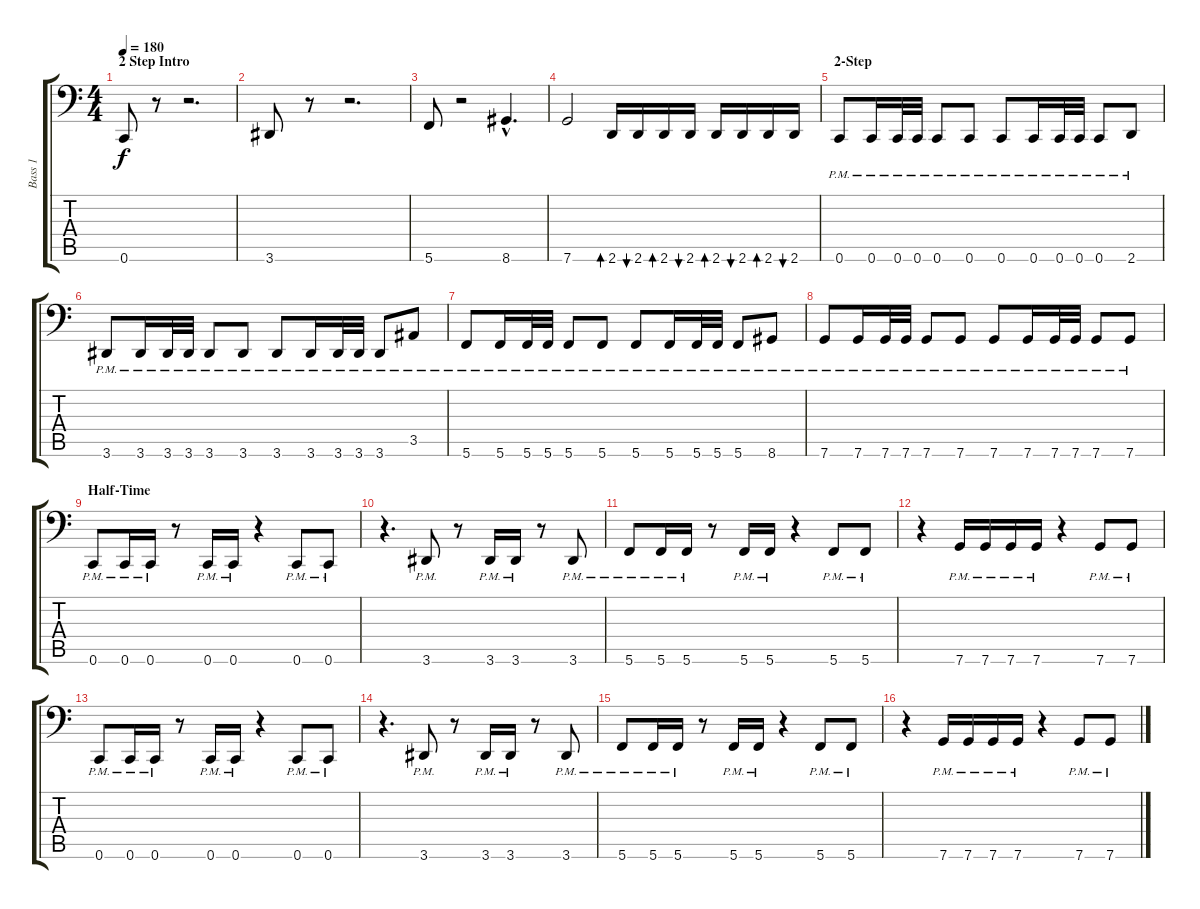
\track ("Bass 1" "Bass 1") {instrument electricbasspick}
\staff {score tabs}
\tuning (D3 A2 F2 C2 G1 C1) {hide}
\ts (4 4)
\section ("" "2 Step Intro")
\tempo 180
\tempo 150
\tempo 180
\clef f4
\ks c
0.6.8{dy f instrument electricbasspick} r.8 r.2{d} |
3.6.8 r.8 r.2{d} |
5.6.8 r.2 8.6{hac}.4{d} |
7.6.2 2.6.16{bd 60} 2.6.16{bu 60} 2.6.16{bd 60} 2.6.16{bu 60} 2.6.16{bd 60} 2.6.16{bu 60} 2.6.16{bd 60} 2.6.16{bu 60} |
\section ("" "2-Step")
0.6{pm}.8 0.6{pm}.16 0.6{pm}.32 0.6{pm}.32 0.6{pm}.8 0.6{pm}.8 0.6{pm}.8 0.6{pm}.16 0.6{pm}.32 0.6{pm}.32 0.6{pm}.8 2.6{pm}.8 |
3.6{pm}.8 3.6{pm}.16 3.6{pm}.32 3.6{pm}.32 3.6{pm}.8 3.6{pm}.8 3.6{pm}.8 3.6{pm}.16 3.6{pm}.32 3.6{pm}.32 3.6{pm}.8 3.5{pm}.8 |
5.6{pm}.8 5.6{pm}.16 5.6{pm}.32 5.6{pm}.32 5.6{pm}.8 5.6{pm}.8 5.6{pm}.8 5.6{pm}.16 5.6{pm}.32 5.6{pm}.32 5.6{pm}.8 8.6{pm}.8 |
7.6{pm}.8 7.6{pm}.16 7.6{pm}.32 7.6{pm}.32 7.6{pm}.8 7.6{pm}.8 7.6{pm}.8 7.6{pm}.16 7.6{pm}.32 7.6{pm}.32 7.6{pm}.8 7.6{pm}.8 |
\section ("" "Half-Time")
0.6{pm}.8 0.6{pm}.16 0.6{pm}.16 r.8 0.6{pm}.16 0.6{pm}.16 r.4 0.6{pm}.8 0.6{pm}.8 |
r.4{d} 3.6{pm}.8 r.8 3.6{pm}.16 3.6{pm}.16 r.8 3.6{pm}.8 |
5.6{pm}.8 5.6{pm}.16 5.6{pm}.16 r.8 5.6{pm}.16 5.6{pm}.16 r.4 5.6{pm}.8 5.6{pm}.8 |
r.4 7.6{pm}.16 7.6{pm}.16 7.6{pm}.16 7.6{pm}.16 r.4 7.6{pm}.8 7.6{pm}.8 |
0.6{pm}.8 0.6{pm}.16 0.6{pm}.16 r.8 0.6{pm}.16 0.6{pm}.16 r.4 0.6{pm}.8 0.6{pm}.8 |
r.4{d} 3.6{pm}.8 r.8 3.6{pm}.16 3.6{pm}.16 r.8 3.6{pm}.8 |
5.6{pm}.8 5.6{pm}.16 5.6{pm}.16 r.8 5.6{pm}.16 5.6{pm}.16 r.4 5.6{pm}.8 5.6{pm}.8 |
r.4 7.6{pm}.16 7.6{pm}.16 7.6{pm}.16 7.6{pm}.16 r.4 7.6{pm}.8 7.6{pm}.8
